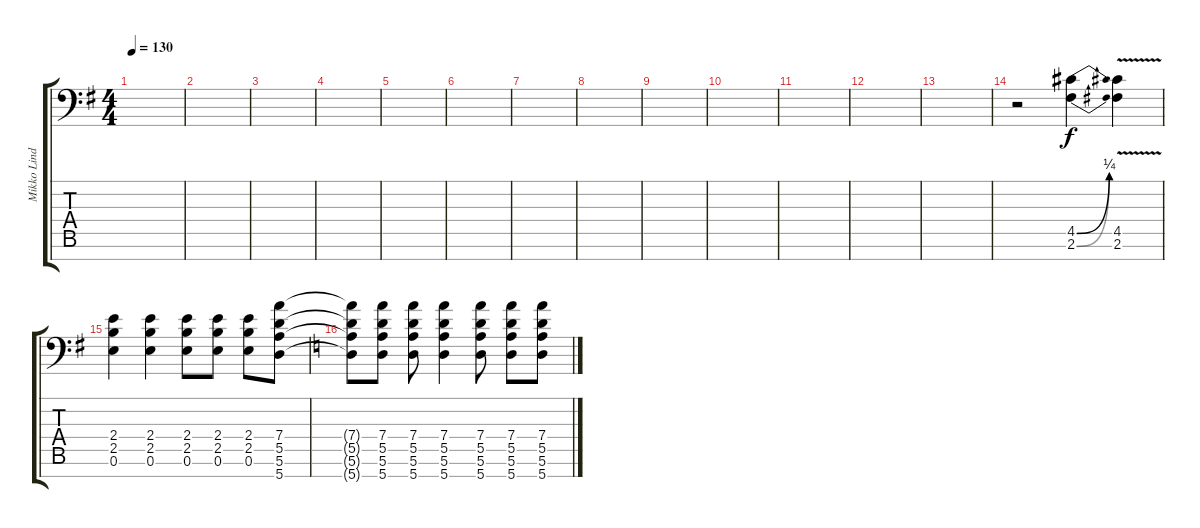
\track ("Mikko Lindström" "Mikko Lind") {instrument acousticguitarsteel}
\staff {score tabs}
\tuning (E4 B3 G3 D3 A2 E2 A1) {hide}
\ts (4 4)
\tempo 130
\clef f4
\ks g
|
|
|
|
|
|
|
|
|
|
|
|
|
r.2 (4.5{be (bend 0 0 60 1)} 2.6{be (bend 0 0 60 1)}).4 (4.5{v} 2.6{v}).4 |
(2.4 2.5 0.6).4 (2.4 2.5 0.6).4 (2.4 2.5 0.6).8 (2.4 2.5 0.6).8 (2.4 2.5 0.6).8 (7.4 5.5 5.6 5.7).8 |
\ks c
(7.4{t} 5.5{t} 5.6{t} 5.7{t}).8 (7.4 5.5 5.6 5.7).8 (7.4 5.5 5.6 5.7).8 (7.4 5.5 5.6 5.7).4 (7.4 5.5 5.6 5.7).8 (7.4 5.5 5.6 5.7).8 (7.4 5.5 5.6 5.7).8
